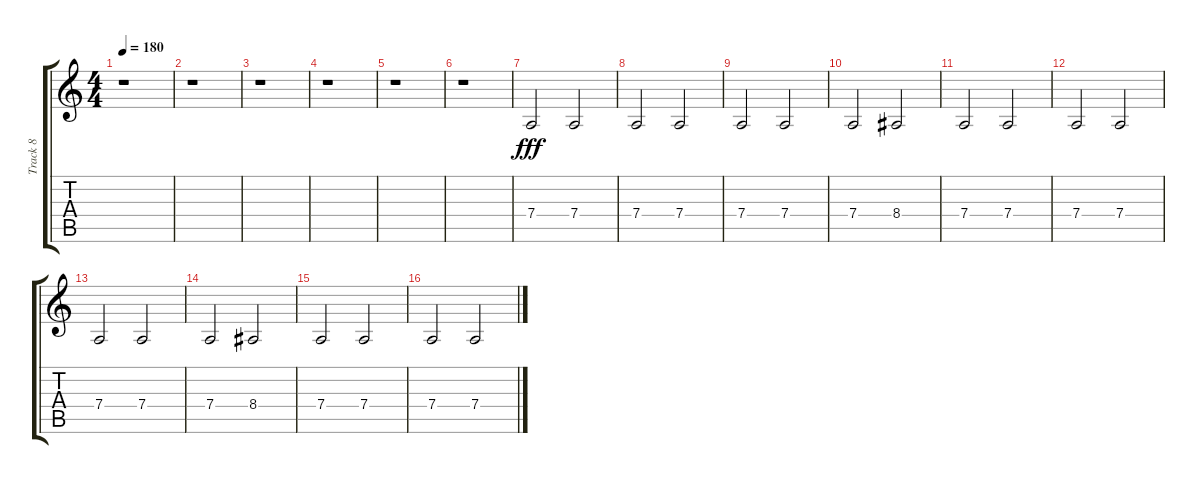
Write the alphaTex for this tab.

\track ("Track 8" "Track 8") {instrument pad2warm}
\staff {score tabs}
\tuning (E4 B3 G3 D3 A2 E2) {hide}
\ts (4 4)
\tempo 180
\clef g2
\ks c
r.1{dy fff} |
r.1 |
r.1 |
r.1 |
r.1 |
r.1 |
7.4.2 7.4.2 |
7.4.2 7.4.2 |
7.4.2 7.4.2 |
7.4.2 8.4.2 |
7.4.2 7.4.2 |
7.4.2 7.4.2 |
7.4.2 7.4.2 |
7.4.2 8.4.2 |
7.4.2 7.4.2 |
7.4.2 7.4.2
